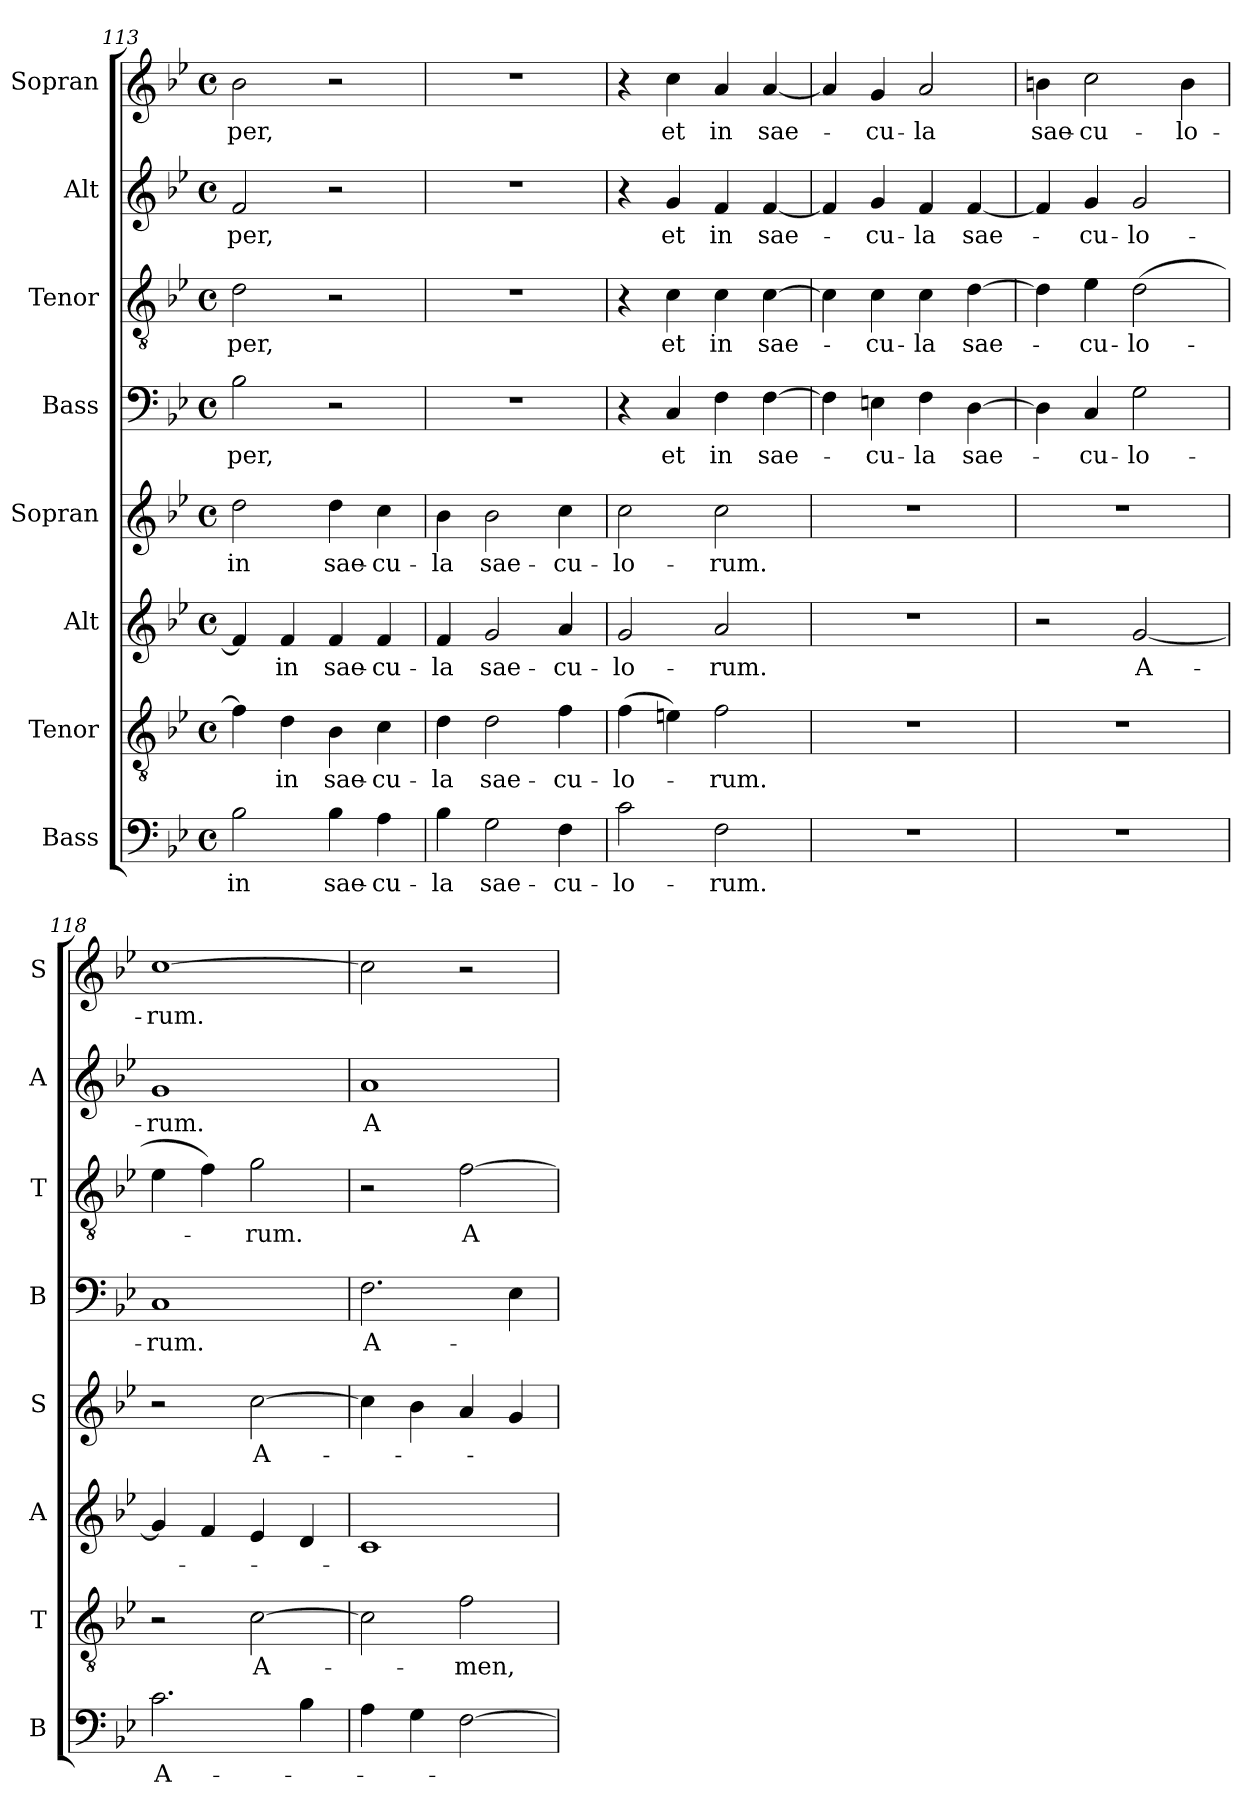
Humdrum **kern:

**kern	**text	**kern	**text	**kern	**text	**kern	**text	**kern	**text	**kern	**text	**kern	**text	**kern	**text
*part8	*part8	*part7	*part7	*part6	*part6	*part5	*part5	*part4	*part4	*part3	*part3	*part2	*part2	*part1	*part1
*staff8	*staff8	*staff7	*staff7	*staff6	*staff6	*staff5	*staff5	*staff4	*staff4	*staff3	*staff3	*staff2	*staff2	*staff1	*staff1
*I"Bass	*	*I"Tenor	*	*I"Alt	*	*I"Sopran	*	*I"Bass	*	*I"Tenor	*	*I"Alt	*	*I"Sopran	*
*I'B	*	*I'T	*	*I'A	*	*I'S	*	*I'B	*	*I'T	*	*I'A	*	*I'S	*
*clefF4	*	*clefGv2	*	*clefG2	*	*clefG2	*	*clefF4	*	*clefGv2	*	*clefG2	*	*clefG2	*
*k[b-e-]	*	*k[b-e-]	*	*k[b-e-]	*	*k[b-e-]	*	*k[b-e-]	*	*k[b-e-]	*	*k[b-e-]	*	*k[b-e-]	*
*B-:	*	*B-:	*	*B-:	*	*B-:	*	*B-:	*	*B-:	*	*B-:	*	*B-:	*
*M4/4	*	*M4/4	*	*M4/4	*	*M4/4	*	*M4/4	*	*M4/4	*	*M4/4	*	*M4/4	*
*met(c)	*	*met(c)	*	*met(c)	*	*met(c)	*	*met(c)	*	*met(c)	*	*met(c)	*	*met(c)	*
=113	=113	=113	=113	=113	=113	=113	=113	=113	=113	=113	=113	=113	=113	=113	=113
2B-\	in	4f\]	.	4f/]	.	2dd\	in	2B-\	-per,	2d\	-per,	2f/	-per,	2b-\	-per,
.	.	4d\	in	4f/	in	.	.	.	.	.	.	.	.	.	.
4B-\	sae-	4B-\	sae-	4f/	sae-	4dd\	sae-	2r	.	2r	.	2r	.	2r	.
4A\	-cu-	4c\	-cu-	4f/	-cu-	4cc\	-cu-	.	.	.	.	.	.	.	.
=114	=114	=114	=114	=114	=114	=114	=114	=114	=114	=114	=114	=114	=114	=114	=114
4B-\	-la	4d\	-la	4f/	-la	4b-\	-la	1r	.	1r	.	1r	.	1r	.
2G\	sae-	2d\	sae-	2g/	sae-	2b-\	sae-	.	.	.	.	.	.	.	.
4F\	-cu-	4f\	-cu-	4a/	-cu-	4cc\	-cu-	.	.	.	.	.	.	.	.
=115	=115	=115	=115	=115	=115	=115	=115	=115	=115	=115	=115	=115	=115	=115	=115
2c\	-lo-	(4f\	-lo-	2g/	-lo-	2cc\	-lo-	4r	.	4r	.	4r	.	4r	.
.	.	4en\)	.	.	.	.	.	4C/	et	4c\	et	4g/	et	4cc\	et
2F\	-rum.	2f\	-rum.	2a/	-rum.	2cc\	-rum.	4F\	in	4c\	in	4f/	in	4a/	in
.	.	.	.	.	.	.	.	[4F\	sae-	[4c\	sae-	[4f/	sae-	[4a/	sae-
=116	=116	=116	=116	=116	=116	=116	=116	=116	=116	=116	=116	=116	=116	=116	=116
1r	.	1r	.	1r	.	1r	.	4F\]	.	4c\]	.	4f/]	.	4a/]	.
.	.	.	.	.	.	.	.	4En\	-cu-	4c\	-cu-	4g/	-cu-	4g/	-cu-
.	.	.	.	.	.	.	.	4F\	-la	4c\	-la	4f/	-la	2a/	-la
.	.	.	.	.	.	.	.	[4D\	sae-	[4d\	sae-	[4f/	sae-	.	.
=117	=117	=117	=117	=117	=117	=117	=117	=117	=117	=117	=117	=117	=117	=117	=117
1r	.	1r	.	2r	.	1r	.	4D\]	.	4d\]	.	4f/]	.	4bn\	sae-
.	.	.	.	.	.	.	.	4C/	-cu-	4e-\	-cu-	4g/	-cu-	2cc\	-cu-
.	.	.	.	[2g/	A-	.	.	2G\	-lo-	(2d\	-lo-	2g/	-lo-	.	.
.	.	.	.	.	.	.	.	.	.	.	.	.	.	4b\	-lo-
!!LO:LB:g=z
=118	=118	=118	=118	=118	=118	=118	=118	=118	=118	=118	=118	=118	=118	=118	=118
2.c\	A-	2r	.	4g/]	.	2r	.	1C	-rum.	4e-\	.	1g	-rum.	[1cc	-rum.
.	.	.	.	4f/	.	.	.	.	.	4f\)	.	.	.	.	.
.	.	[2c\	A-	4e-/	.	[2cc\	A-	.	.	2g\	-rum.	.	.	.	.
4B-\	.	.	.	4d/	.	.	.	.	.	.	.	.	.	.	.
=119	=119	=119	=119	=119	=119	=119	=119	=119	=119	=119	=119	=119	=119	=119	=119
4A\	.	2c\]	.	1c	.	4cc\]	.	2.F\	A-	2r	.	1a	A-	2cc\]	.
4G\	.	.	.	.	.	4b-\	.	.	.	.	.	.	.	.	.
[2F\	.	2f\	-men,	.	.	4a/	.	.	.	[2f\	A-	.	.	2r	.
.	.	.	.	.	.	4g/	.	4E-\	.	.	.	.	.	.	.
=	=	=	=	=	=	=	=	=	=	=	=	=	=	=	=
*-	*-	*-	*-	*-	*-	*-	*-	*-	*-	*-	*-	*-	*-	*-	*-
